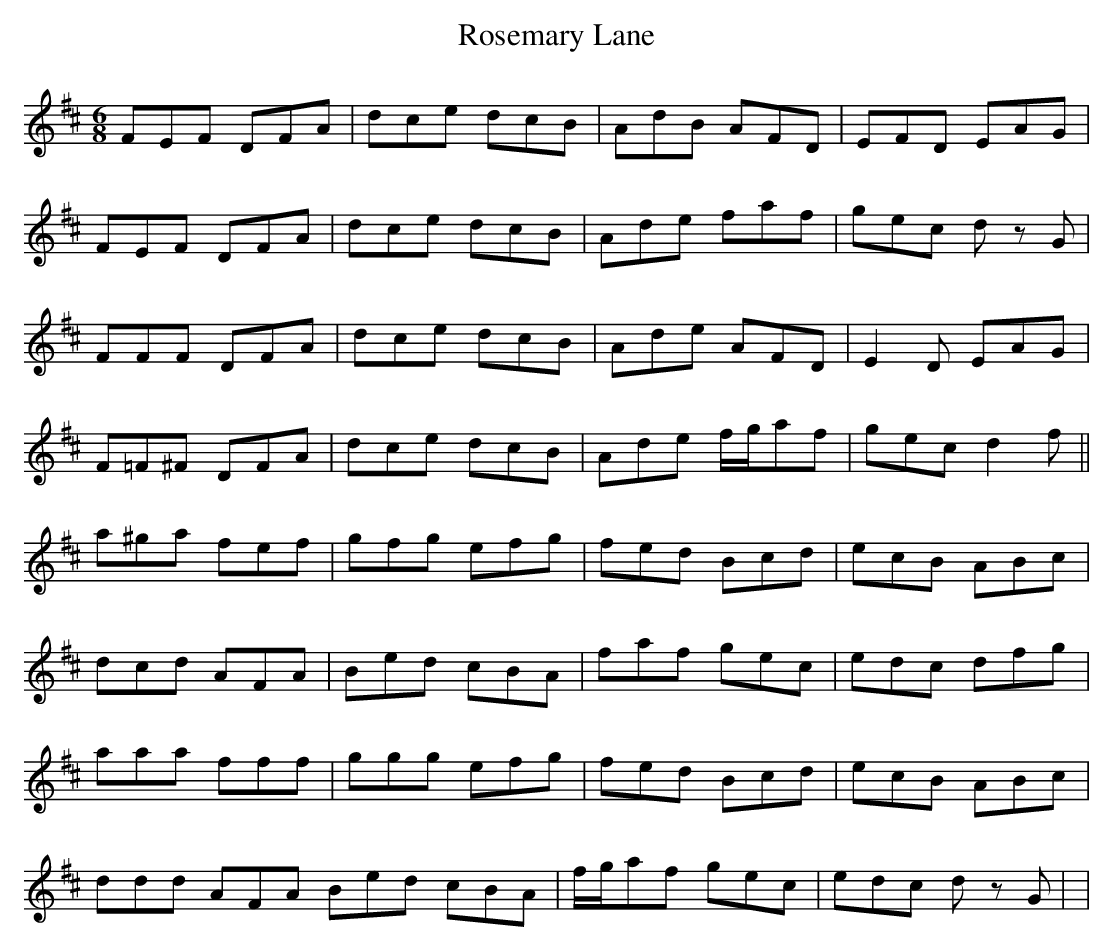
X:1
T:Rosemary Lane
K:D
M:6/8
L:1/8
FEF DFA|dce dcB|AdB AFD|EFD EAG|
FEF DFA|dce dcB|Ade faf|gec d z G|
FFF DFA|dce dcB|Ade AFD|E2 D EAG|
F=F^F DFA|dce dcB|Ade f/g/af|gec d2 f ||
a^ga fef|gfg efg|fed Bcd|ecB ABc|
dcd AFA|Bed cBA|faf gec|edc dfg|
aaa fff|ggg efg|fed Bcd|ecB ABc|
ddd AFA Bed cBA|f/g/af gec|edc d z G |>|
